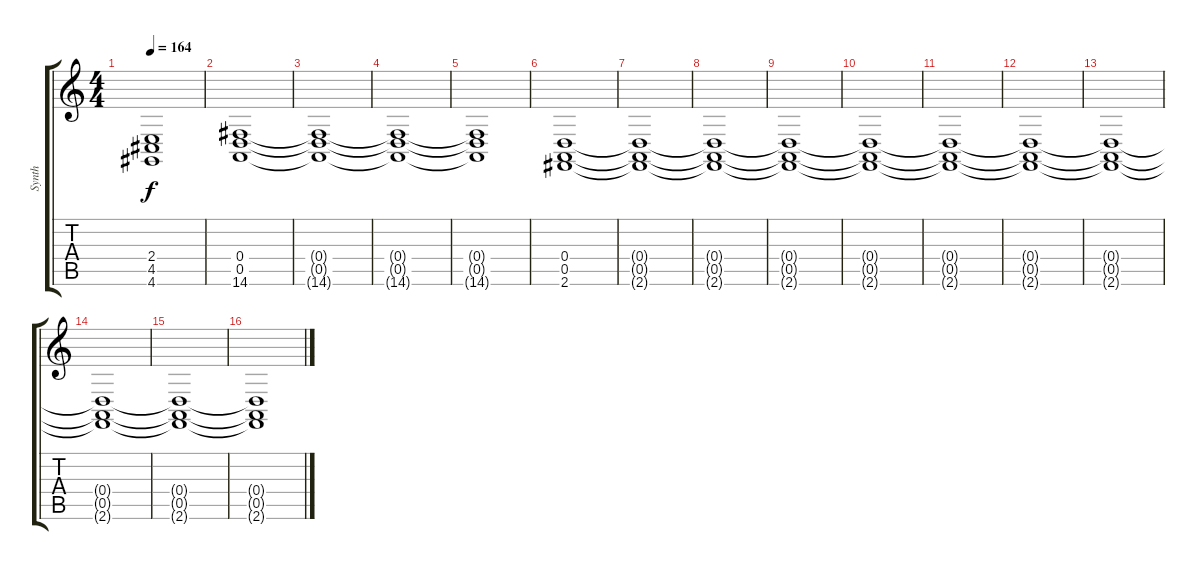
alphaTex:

\track ("Synth" "Synth") {instrument synthstrings1}
\staff {score tabs}
\tuning (E4 B3 G3 D3 A2 E2) {hide}
\ts (4 4)
\tempo 164
\clef g2
\ks c
(2.4 4.5 4.6).1{dy f} |
(0.4 0.5 14.6).1 |
(0.4{t} 0.5{t} 14.6{t}).1 |
(0.4{t} 0.5{t} 14.6{t}).1 |
(0.4{t} 0.5{t} 14.6{t}).1 |
(0.4 0.5 2.6).1 |
(0.4{t} 0.5{t} 2.6{t}).1 |
(0.4{t} 0.5{t} 2.6{t}).1 |
(0.4{t} 0.5{t} 2.6{t}).1 |
(0.4{t} 0.5{t} 2.6{t}).1 |
(0.4{t} 0.5{t} 2.6{t}).1 |
(0.4{t} 0.5{t} 2.6{t}).1 |
(0.4{t} 0.5{t} 2.6{t}).1 |
(0.4{t} 0.5{t} 2.6{t}).1 |
(0.4{t} 0.5{t} 2.6{t}).1 |
(0.4{t} 0.5{t} 2.6{t}).1
